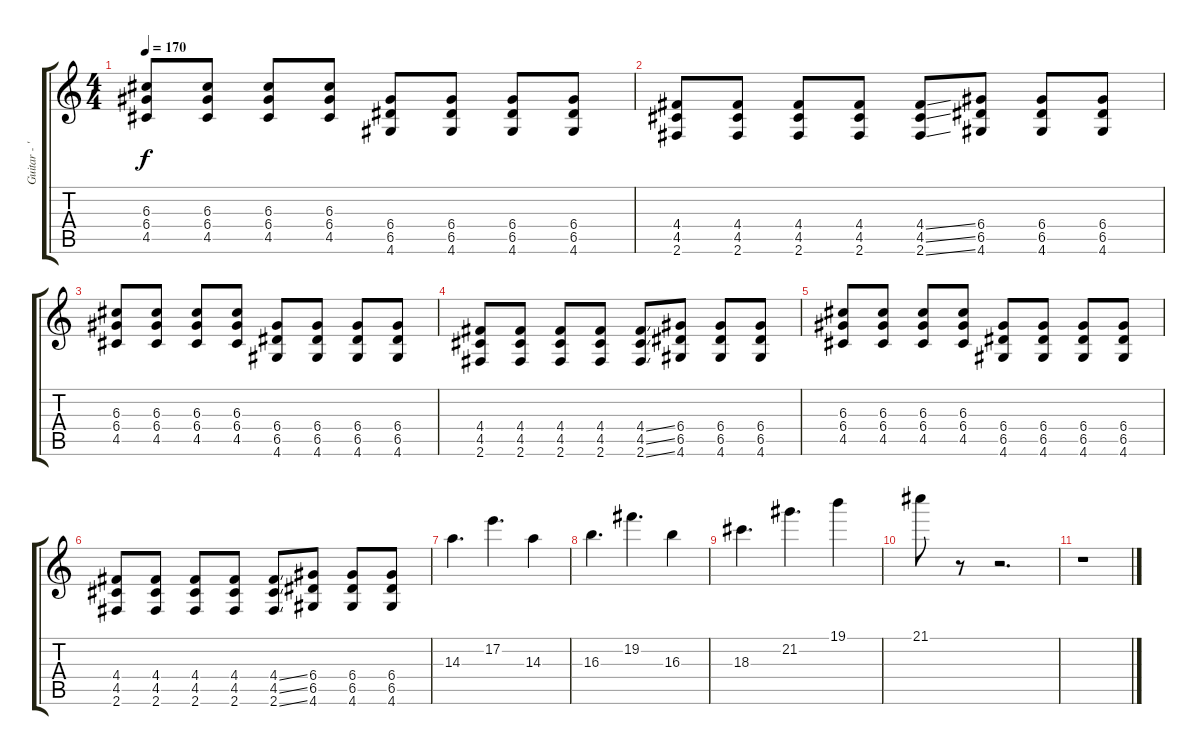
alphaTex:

\track ("Guitar - 'Mic" "Guitar - '") {instrument overdrivenguitar}
\staff {score tabs}
\tuning (E4 B3 G3 D3 A2 E2) {hide}
\ts (4 4)
\tempo 170
\clef g2
\ks c
(6.3 6.4 4.5).8{dy f} (6.3 6.4 4.5).8 (6.3 6.4 4.5).8 (6.3 6.4 4.5).8 (6.4 6.5 4.6).8 (6.4 6.5 4.6).8 (6.4 6.5 4.6).8 (6.4 6.5 4.6).8 |
(4.4 4.5 2.6).8 (4.4 4.5 2.6).8 (4.4 4.5 2.6).8 (4.4 4.5 2.6).8 (4.4{ss} 4.5{ss} 2.6{ss}).8 (6.4 6.5 4.6).8 (6.4 6.5 4.6).8 (6.4 6.5 4.6).8 |
(6.3 6.4 4.5).8 (6.3 6.4 4.5).8 (6.3 6.4 4.5).8 (6.3 6.4 4.5).8 (6.4 6.5 4.6).8 (6.4 6.5 4.6).8 (6.4 6.5 4.6).8 (6.4 6.5 4.6).8 |
(4.4 4.5 2.6).8 (4.4 4.5 2.6).8 (4.4 4.5 2.6).8 (4.4 4.5 2.6).8 (4.4{ss} 4.5{ss} 2.6{ss}).8 (6.4 6.5 4.6).8 (6.4 6.5 4.6).8 (6.4 6.5 4.6).8 |
(6.3 6.4 4.5).8 (6.3 6.4 4.5).8 (6.3 6.4 4.5).8 (6.3 6.4 4.5).8 (6.4 6.5 4.6).8 (6.4 6.5 4.6).8 (6.4 6.5 4.6).8 (6.4 6.5 4.6).8 |
(4.4 4.5 2.6).8 (4.4 4.5 2.6).8 (4.4 4.5 2.6).8 (4.4 4.5 2.6).8 (4.4{ss} 4.5{ss} 2.6{ss}).8 (6.4 6.5 4.6).8 (6.4 6.5 4.6).8 (6.4 6.5 4.6).8 |
14.3.4{d balance 13 instrument distortionguitar} 17.2.4{d} 14.3.4 |
16.3.4{d} 19.2.4{d} 16.3.4 |
18.3.4{d} 21.2.4{d} 19.1.4 |
21.1.8 r.8 r.2{d} |
r.1
